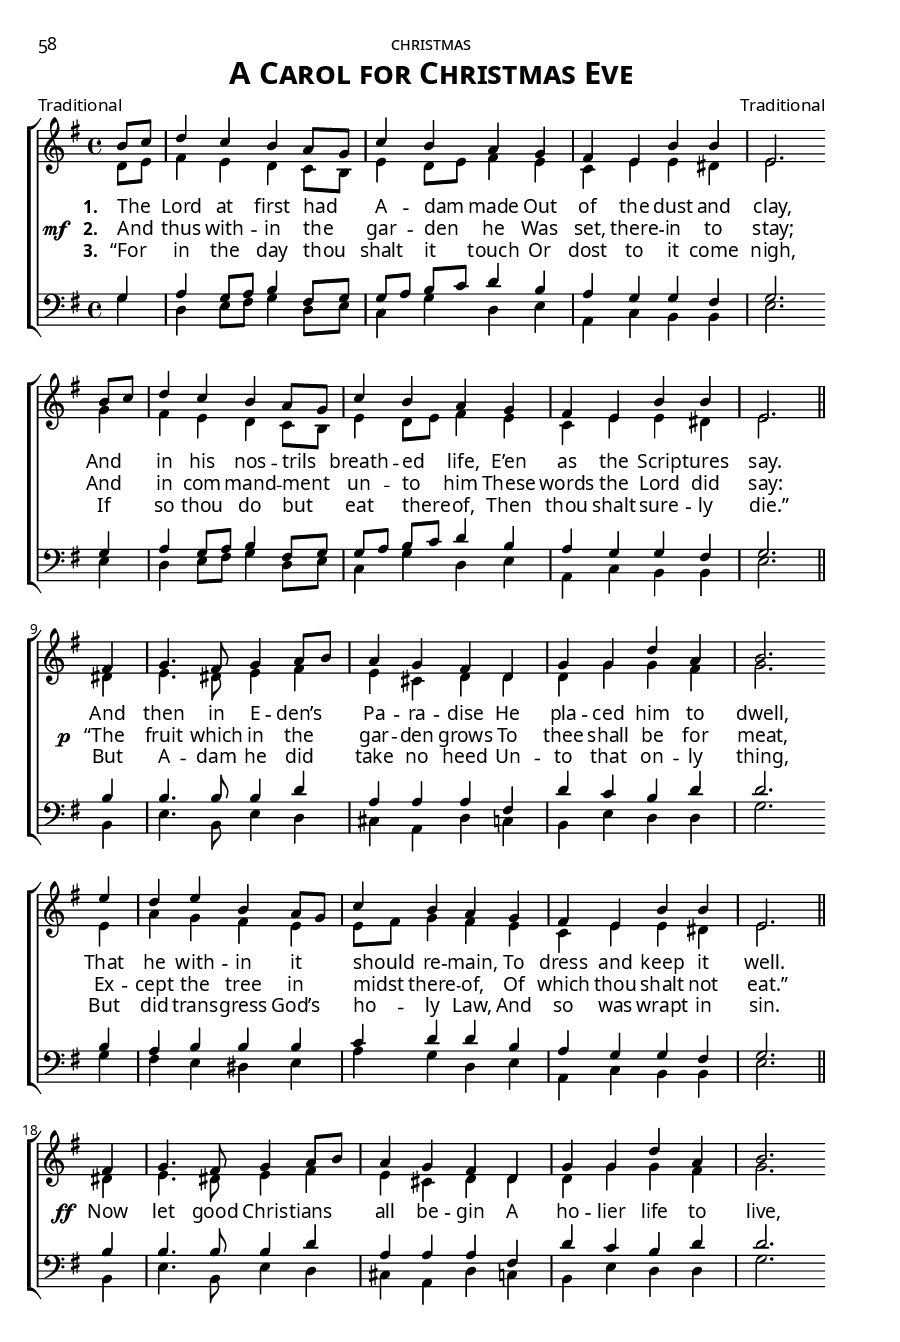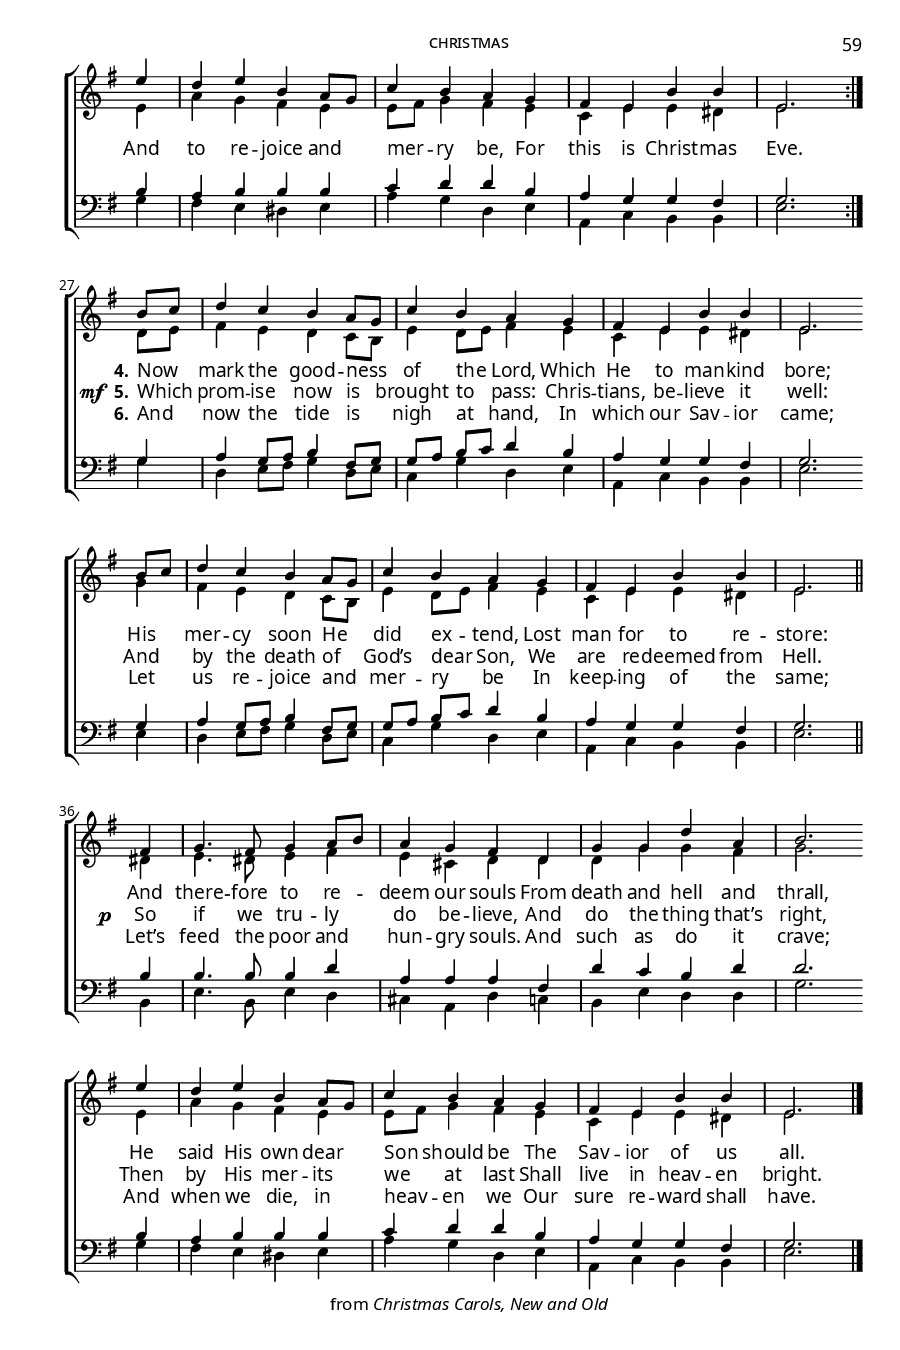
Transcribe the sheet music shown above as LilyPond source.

\version "2.14.2"
\include "util.ly"
\header {
  title = \markup{\override #'(font-name . "Garamond Premier Pro Semibold"){ \abs-fontsize #15 \smallCapsOldStyle"A Carol for Christmas Eve"}}
  poet = \markup\oldStyleNum"Traditional"
  composer = \markup\oldStyleNum"Traditional"
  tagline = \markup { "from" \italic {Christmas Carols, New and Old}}
}
\paper {
  %print-all-headers = ##t
  paper-height = 9\in
  paper-width = 6\in
  indent = 0\in
  %system-system-spacing = #'((basic-distance . 10) (padding . 0))
  system-system-spacing =
    #'((basic-distance . 0)
       (minimum-distance . 0)
       (padding . -5)
       (stretchability . 100))
  ragged-last-bottom = ##f
  ragged-bottom = ##f
  two-sided = ##t
  inner-margin = 0.5\in
  outer-margin = 0.25\in
  top-margin = 0.25\in
  bottom-margin = 0.25\in
  first-page-number = #058
  print-first-page-number = ##t
  headerLine = \markup{\override #'(font-name . "Garamond Premier Pro") \smallCapsOldStyle"christmas"}
  oddHeaderMarkup = \markup\fill-line{
     \override #'(font-name . "Garamond Premier Pro")\abs-fontsize #8.5
     \combine 
        \fill-line{"" \on-the-fly #print-page-number-check-first
        \oldStylePageNum""
        }
        \fill-line{\headerLine}
  }
  evenHeaderMarkup = \markup {
     \override #'(font-name . "Garamond Premier Pro")\abs-fontsize #8.5
     \combine
        \on-the-fly #print-page-number-check-first
        \oldStylePageNum""
        \fill-line{\headerLine}
  }
}
#(set-global-staff-size 15) \paper{ #(define fonts (make-pango-font-tree "GoudyOlSt BT" "Garamond Premier Pro" "Garamond Premier Pro" (/ 15 20))) }
global = {
  \key g \major
  \time 4/4
  \autoBeamOff
  \override DynamicLineSpanner #'staff-padding = #0.0
  \override DynamicLineSpanner #'Y-extent = #'(0 . 0)
}

sopMusic = \relative c'' {
  \partial 4 b8[ c] |
  d4 c b a8[ g] |
  c4 b a g |
  fis e b' b |
  
  e,2. \bar""\break b'8[ c] |
  d4 c b a8[ g] |
  c4 b a g |
  fis e b' b |
  \partial 2. e,2. \bar "||" \break
  
  \partial 4 fis4 |
  g4. fis8 g4 a8[ b] |
  a4 g fis d |
  g g d' a |
  b2. \bar""\break e4 |
  
  d e b a8[ g] |
  c4 b a g |
  fis e b' b |
  \partial 2. e,2. \bar "||" \break
  
  \partial 4 fis4 |
  g4. fis8 g4 a8[ b] |
  a4 g fis d |
  g g d' a |
  b2. \bar""\break e4 |
  
  d4 e b a8[ g] |
  c4 b a g |
  fis e b' b |
  \partial 2. e,2. \bar ":|" \break
  
  
  
  \partial 4 b'8[ c] |
  d4 c b a8[ g] |
  c4 b a g |
  fis e b' b |
  
  e,2. \bar""\break b'8[ c] |
  d4 c b a8[ g] |
  c4 b a g |
  fis e b' b |
  \partial 2. e,2. \bar "||" \break
  
  \partial 4 fis4 |
  g4. fis8 g4 a8[ b] |
  a4 g fis d |
  g g d' a |
  b2. \bar""\break e4 |
  
  d e b a8[ g] |
  c4 b a g |
  fis e b' b |
  \partial 2. e,2. \bar "|."
}
sopWords = \lyricmode {
  
}

altoMusic = \relative c' {
  d8[ e] |
  fis4 e d c8[ b] |
  e4 d8[ e] fis4 e |
  c e e dis |
  
  e2. g4 |
  fis e d c8[ b] |
  e4 d8[ e] fis4 e |
  c e e dis |
  e2. \bar "||"
  
  dis!4 |
  e4. dis8 e4 fis |
  e cis d d |
  d g g fis |
  g2. e4 |
  
  a g fis e |
  e8[ fis] g4 fis e |
  c e e dis |
  e2. \bar "||"
  
  dis!4 |
  e4. dis8 e4 fis |
  e cis d d |
  d g g fis |
  g2. e4 |
  
  a g fis e |
  e8[ fis] g4 fis e |
  c e e dis |
  e2. \bar ":|"
  
  
  
  
  d8[ e] |
  fis4 e d c8[ b] |
  e4 d8[ e] fis4 e |
  c e e dis |
  
  e2. g4 |
  fis e d c8[ b] |
  e4 d8[ e] fis4 e |
  c e e dis |
  e2. \bar "||"
  
  dis!4 |
  e4. dis8 e4 fis |
  e cis d d |
  d g g fis |
  g2. e4 |
  
  a g fis e |
  e8[ fis] g4 fis e |
  c e e dis |
  e2. \bar "|."
}
altoWords = {
  \dropLyricsVII
  \lyricmode {
    \set stanza = #"1. "
    The Lord at first had A -- dam made Out of the dust and clay,
    And in his nos -- trils breath -- ed life, E’en as the Scrip -- tures say.
    
    And then in E -- den’s Pa -- ra -- dise He pla -- ced him to dwell,
    That he with -- in it should re -- main, To dress and keep it well.
  }
  \set stanza = \markup\dynamic"ff "
  \lyricmode{
    Now let good Chris -- tians all be -- gin A ho -- lier life to live,
    And to re -- joice and mer -- ry be, For this is Christ -- mas Eve.

    \set stanza = #"4."
    Now mark the good -- ness of the Lord, Which He to man -- kind bore;
    His mer -- cy soon He did ex -- tend, Lost man for to re -- store:
    And there -- fore to re -- deem our souls From death and hell and thrall,
    He said His own dear Son should be The Sav -- ior of us all.
  }
}
altoWordsII = {
  \dropLyricsVII
  \set stanza = \markup{\dynamic"mf  " "2. "}
  \lyricmode {
  %\markup\italic
    And thus with -- in the gar -- den he Was set, there -- in to stay;
    And in com -- mand -- ment un -- to him
    These words the Lord did say:
  }
  \set stanza = \markup\dynamic"p "
  \lyricmode{
    “The fruit which in the gar -- den grows To thee shall be for meat,
    Ex -- cept the tree in midst there -- of,
    Of which thou shalt not eat.”
    
    \repeat unfold 28 {\skip1}
  }
  \set stanza = \markup{\dynamic" mf " "5."}
  \lyricmode {
    Which prom -- ise now is brought to pass: Chris -- tians, be -- lieve it well:
    And by the death of God’s dear Son, We are re -- deemed from Hell.
  }
  \set stanza = \markup\dynamic"p "
  \lyricmode{
    So if we tru -- ly do be -- lieve, And do the thing that’s right,
    Then by His mer -- its we at last Shall live in heav -- en bright.
  }
}
altoWordsIII = \lyricmode {
  \dropLyricsVII
  \set stanza = #"3. "
  “For in the day thou shalt it touch Or dost to it come nigh,
  If so thou do but eat there -- of, Then thou shalt sure -- ly die.”
  But A -- dam he did take no heed Un -- to that on -- ly thing,
  But did trans -- gress God’s ho -- ly Law, And so was wrapt in sin.
  
  \repeat unfold 28 {\skip1}
  \set stanza = #"6."
  And now the tide is nigh at hand, In which our Sav -- ior came;
  Let us re -- joice and mer -- ry be In keep -- ing of the same;
  Let’s feed the poor and hun -- gry souls. And such as do it crave;
  And when we die, in heav -- en we Our sure re -- ward shall have.
}
altoWordsIV = \lyricmode {
}
altoWordsV = \lyricmode {
}
altoWordsVI = \lyricmode {
}
tenorMusic = \relative c' {
  g4 |
  a g8[ a] b4 fis8[ g] |
  g[ a] b[ c] d4 b |
  a g g fis |
  
  g2. g4 |
  a g8[ a] b4 fis8[ g] |
  g[ a] b[ c] d4 b |
  a g g fis |
  g2. \bar "||"
  
  b4 |
  b4. b8 b4 d |
  a a a fis |
  d' c b d |
  d2. b4 |
  
  a b b b |
  c d d b |
  a g g fis |
  g2. \bar "||"
  
  b4 |
  b4. b8 b4 d |
  a a a fis |
  d' c b d |
  d2. b4 |
  
  a b b b |
  c d d b |
  a g g fis |
  g2. \bar ":|"
  
  
  
  g4 |
  a g8[ a] b4 fis8[ g] |
  g[ a] b[ c] d4 b |
  a g g fis |
  
  g2. g4 |
  a g8[ a] b4 fis8[ g] |
  g[ a] b[ c] d4 b |
  a g g fis |
  g2. \bar "||"
  
  b4 |
  b4. b8 b4 d |
  a a a fis |
  d' c b d |
  d2. b4 |
  
  a b b b |
  c d d b |
  a g g fis |
  g2. \bar "|."
}
tenorWords = \lyricmode {

}

bassMusic = \relative c' {
  g4 |
  d e8[ fis] g4 d8[ e] |
  c4 g' d e |
  a, c b b |
  
  e2. e4 |
  d e8[ fis] g4 d8[ e] |
  c4 g' d e |
  a, c b b |
  e2. \bar "||"
  
  b4 |
  e4. b8 e4 d |
  cis a d c |
  b e d d |
  g2. g4 |
  
  fis e dis e |
  a g d e |
  a, c b b |
  e2. \bar "||"
  
  b4 |
  e4. b8 e4 d |
  cis a d c |
  b e d d |
  g2. g4 |
  
  fis e dis e |
  a g d e |
  a, c b b |
  e2. \bar ":|"
  
  
  
  
  
  g4 |
  d e8[ fis] g4 d8[ e] |
  c4 g' d e |
  a, c b b |
  
  e2. e4 |
  d e8[ fis] g4 d8[ e] |
  c4 g' d e |
  a, c b b |
  e2. \bar "||"
  
  b4 |
  e4. b8 e4 d |
  cis a d c |
  b e d d |
  g2. g4 |
  
  fis e dis e |
  a g d e |
  a, c b b |
  e2. \bar "|."
}
bassWords = \lyricmode {

}

pianoRH = \relative c' {
  
}
pianoLH = \relative c' {
  
}

\score {
  <<
   \new ChoirStaff <<
%    \new Lyrics = sopranos \with { \override VerticalAxisGroup #'nonstaff-relatedstaff-spacing = #'((basic-distance . 1)) }
    \new Staff = women <<
      \new Voice = "sopranos" { \voiceOne << \global \sopMusic >> }
      \new Voice = "altos" { \voiceTwo << \global \altoMusic >> }
    >>
    \new Lyrics \with { alignAboveContext = #"women"} \lyricsto "sopranos" \sopWords
     \new Lyrics = "altosVI"  \with { alignBelowContext = #"women"} \lyricsto "altos" \altoWordsVI
    \new Lyrics = "altosV"  \with { alignBelowContext = #"women"} \lyricsto "altos" \altoWordsV
    \new Lyrics = "altosIV"  \with { alignBelowContext = #"women"} \lyricsto "altos" \altoWordsIV
    \new Lyrics = "altosIII"  \with { alignBelowContext = #"women"} \lyricsto "altos" \altoWordsIII
    \new Lyrics = "altosII"  \with { alignBelowContext = #"women"} \lyricsto "altos" \altoWordsII
    \new Lyrics = "altos"  \with { alignBelowContext = #"women" \override VerticalAxisGroup #'nonstaff-relatedstaff-spacing = #'((basic-distance . 1))} \lyricsto "altos" \altoWords
   \new Staff = men <<
      \clef bass
      \new Voice = "tenors" { \voiceOne << \global \tenorMusic >> }
      \new Voice = "basses" { \voiceTwo << \global \bassMusic >> }
    >>
    \new Lyrics \with { alignAboveContext = #"men" \override VerticalAxisGroup #'nonstaff-relatedstaff-spacing = #'((basic-distance . 1)) } \lyricsto "tenors" \tenorWords
    \new Lyrics \with { alignBelowContext = #"men" \override VerticalAxisGroup #'nonstaff-relatedstaff-spacing = #'((basic-distance . 1)) } \lyricsto "basses" \bassWords
  >>
%    \new PianoStaff << \new Staff { \new Voice { \pianoRH } } \new Staff { \clef "bass" \pianoLH } >>
  >>
  \layout {
    \context {
      \Score
      %\override SpacingSpanner #'base-shortest-duration = #(ly:make-moment 1 8)
      %\override SpacingSpanner #'common-shortest-duration = #(ly:make-moment 1 4)
    }
    \context {
      % Remove all empty staves
      % \Staff \RemoveEmptyStaves \override VerticalAxisGroup #'remove-first = ##t
    }
    \context {
      \Lyrics
      \override LyricText #'X-offset = #center-on-word
    }
  }
}

